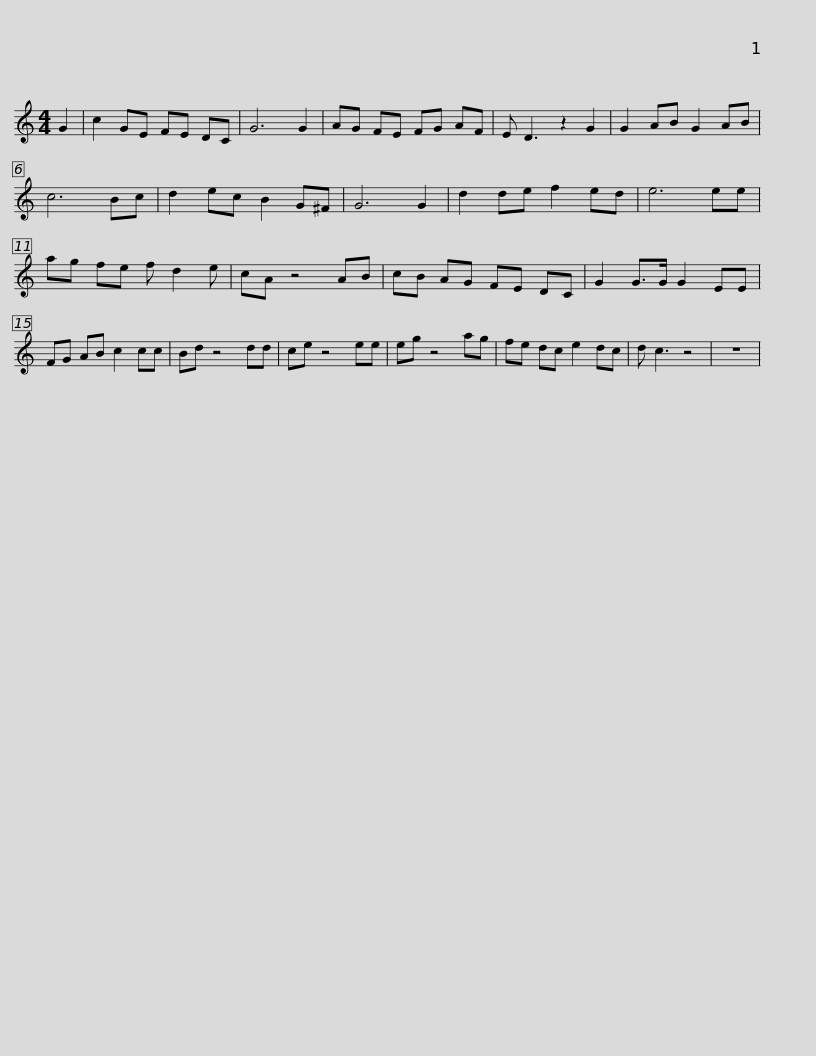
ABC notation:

X:1
L:1/8
M:4/4
I:linebreak $
K:C
V:1 treble
V:1
 G2 | c2 GE FE DC | G6 G2 | AG FE FG AF | E D3 z2 G2 | %5
 G2 AB G2 AB |$ c6 Bc | d2 ec B2 G^F | G6 G2 | d2 de f2 ed | %10
 e6 ee | ag fe f d2 e |$ cA z4 AB | cB AG FE DC | G2 G>G G2 EE | %15
 FG AB c2 cc | Bd z4 dd |$ ce z4 ee | eg z4 ag | fe dc e2 dc | %20
 d c3 z4 | z8 | %22
